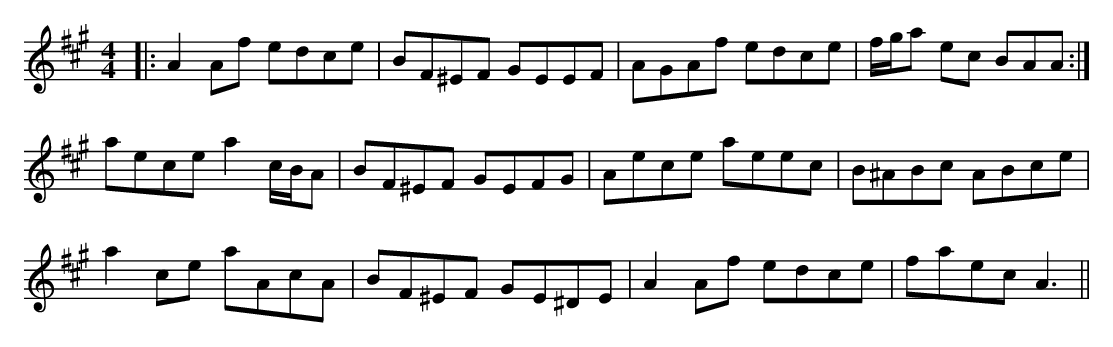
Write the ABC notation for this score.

X:1
M:4/4
K:A
|:A2 Af edce|BF^EF GEEF|AGAf edce|f/g/a ec BAA:|
aece a2 c/B/A|BF^EF GEFG|Aece aeec|B^ABc ABce|
a2 ce aAcA|BF^EF GE^DE|A2 Af edce|faec A3||
